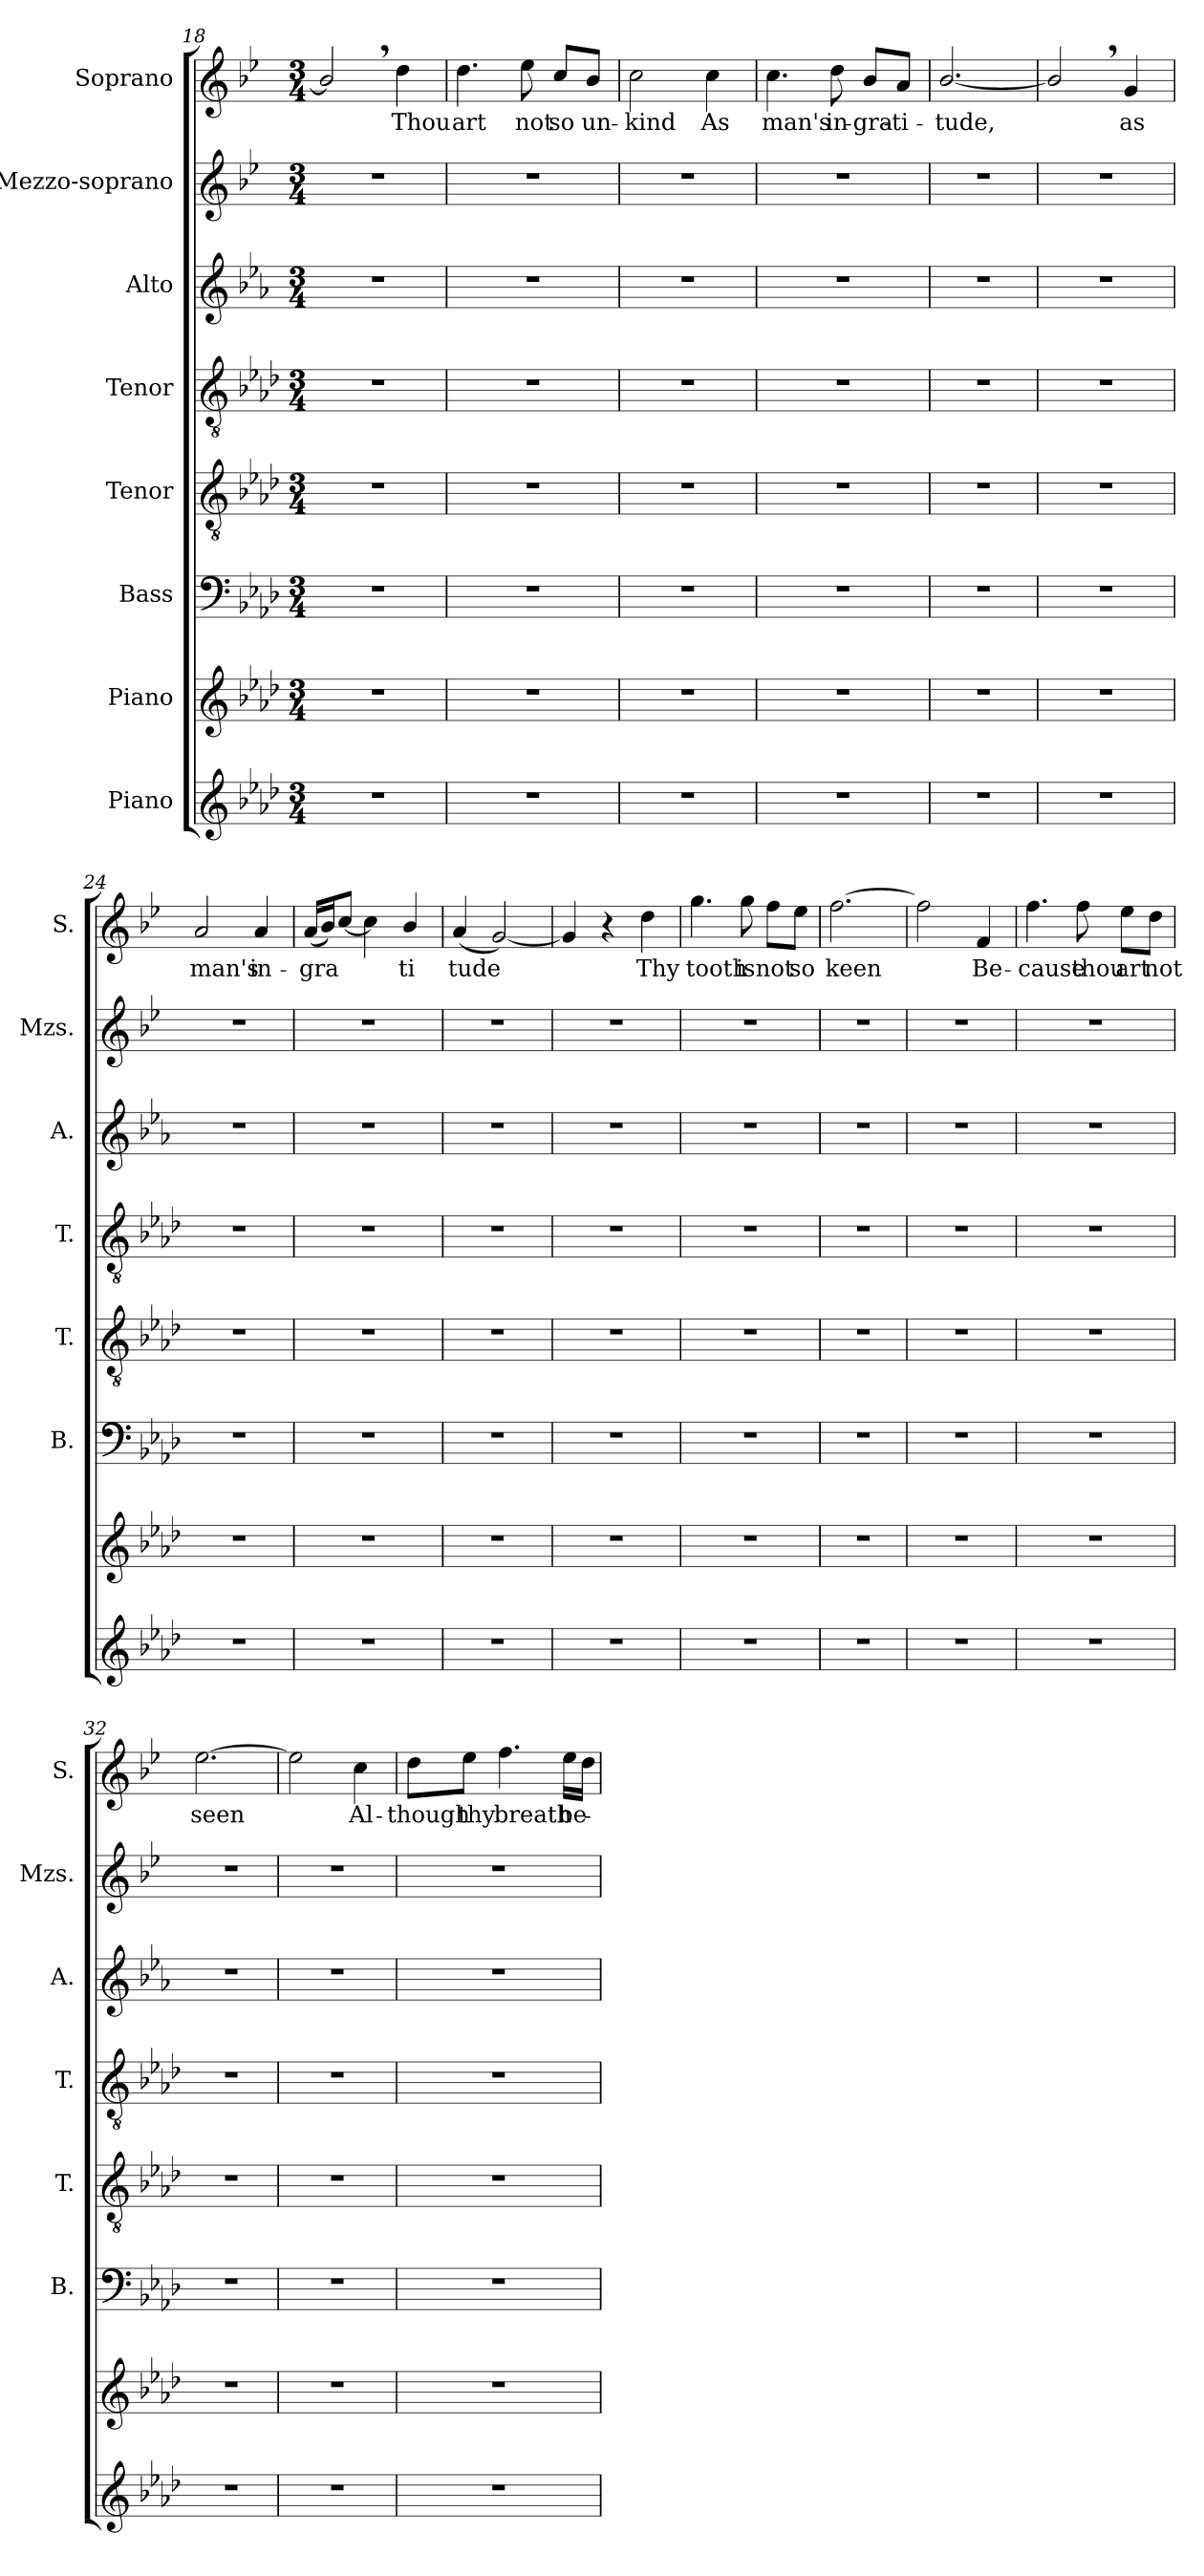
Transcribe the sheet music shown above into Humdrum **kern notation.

**kern	**kern	**kern	**kern	**kern	**kern	**kern	**kern	**text
*part8	*part7	*part6	*part5	*part4	*part3	*part2	*part1	*part1
*staff8	*staff7	*staff6	*staff5	*staff4	*staff3	*staff2	*staff1	*staff1
*I"Piano	*I"Piano	*I"Bass	*I"Tenor	*I"Tenor	*I"Alto	*I"Mezzo-soprano	*I"Soprano	*
*	*	*I'B.	*I'T.	*I'T.	*I'A.	*I'Mzs.	*I'S.	*
*clefG2	*clefG2	*clefF4	*clefGv2	*clefGv2	*clefG2	*clefG2	*clefG2	*
*	*	*	*	*ITrd8c14	*ITrd4c7	*ITrd1c2	*ITrd1c2	*
*k[b-e-a-d-]	*k[b-e-a-d-]	*k[b-e-a-d-]	*k[b-e-a-d-]	*k[b-e-a-d-]	*k[b-e-a-d-]	*k[b-e-a-d-]	*k[b-e-a-d-]	*
*M3/4	*M3/4	*M3/4	*M3/4	*M3/4	*M3/4	*M3/4	*M3/4	*
=18	=18	=18	=18	=18	=18	=18	=18	=18
2.r	2.r	2.r	2.r	2.r	2.r	2.r	2a-,/]	.
!	!	!	!	!	!	!	!	!LO:LY:b
.	.	.	.	.	.	.	4cc\	Thou
!!LO:PB:g=z
=19	=19	=19	=19	=19	=19	=19	=19	=19
!	!	!	!	!	!	!	!	!LO:LY:b
2.r	2.r	2.r	2.r	2.r	2.r	2.r	4.cc\	art
!	!	!	!	!	!	!	!	!LO:LY:b
.	.	.	.	.	.	.	8dd-\	not
!	!	!	!	!	!	!	!	!LO:LY:b
.	.	.	.	.	.	.	8b-/L	so
!	!	!	!	!	!	!	!	!LO:LY:b
.	.	.	.	.	.	.	8a-/J	un-
=20	=20	=20	=20	=20	=20	=20	=20	=20
!	!	!	!	!	!	!	!	!LO:LY:b
2.r	2.r	2.r	2.r	2.r	2.r	2.r	2b-\	-kind
!	!	!	!	!	!	!	!	!LO:LY:b
.	.	.	.	.	.	.	4b-\	As
=21	=21	=21	=21	=21	=21	=21	=21	=21
!	!	!	!	!	!	!	!	!LO:LY:b
2.r	2.r	2.r	2.r	2.r	2.r	2.r	4.b-\	man's
!	!	!	!	!	!	!	!	!LO:LY:b
.	.	.	.	.	.	.	8cc\	in-
!	!	!	!	!	!	!	!	!LO:LY:b
.	.	.	.	.	.	.	8a-/L	-gra-
!	!	!	!	!	!	!	!	!LO:LY:b
.	.	.	.	.	.	.	8g/J	-ti-
=22	=22	=22	=22	=22	=22	=22	=22	=22
!	!	!	!	!	!	!	!	!LO:LY:b
2.r	2.r	2.r	2.r	2.r	2.r	2.r	[2.a-/	-tude,
=23	=23	=23	=23	=23	=23	=23	=23	=23
2.r	2.r	2.r	2.r	2.r	2.r	2.r	2a-,/]	.
!	!	!	!	!	!	!	!	!LO:LY:b
.	.	.	.	.	.	.	4f/	as
=24	=24	=24	=24	=24	=24	=24	=24	=24
!	!	!	!	!	!	!	!	!LO:LY:b
2.r	2.r	2.r	2.r	2.r	2.r	2.r	2g/	man's
!	!	!	!	!	!	!	!	!LO:LY:b
.	.	.	.	.	.	.	4g/	in-
=25	=25	=25	=25	=25	=25	=25	=25	=25
!	!	!	!	!	!	!	!	!LO:LY:b
2.r	2.r	2.r	2.r	2.r	2.r	2.r	(16g/LL	-gra
.	.	.	.	.	.	.	16a-/J)	.
.	.	.	.	.	.	.	[8b-/J	.
.	.	.	.	.	.	.	4b-\]	.
!	!	!	!	!	!	!	!	!LO:LY:b
.	.	.	.	.	.	.	4a-/	ti
!!LO:PB:g=z
=26	=26	=26	=26	=26	=26	=26	=26	=26
!	!	!	!	!	!	!	!	!LO:LY:b
2.r	2.r	2.r	2.r	2.r	2.r	2.r	(4g/	tude
.	.	.	.	.	.	.	[2f/)	.
=27	=27	=27	=27	=27	=27	=27	=27	=27
2.r	2.r	2.r	2.r	2.r	2.r	2.r	4f/]	.
.	.	.	.	.	.	.	4r	.
!	!	!	!	!	!	!	!	!LO:LY:b
.	.	.	.	.	.	.	4cc\	Thy
=28	=28	=28	=28	=28	=28	=28	=28	=28
!	!	!	!	!	!	!	!	!LO:LY:b
2.r	2.r	2.r	2.r	2.r	2.r	2.r	4.ff\	tooth
!	!	!	!	!	!	!	!	!LO:LY:b
.	.	.	.	.	.	.	8ff\	is
!	!	!	!	!	!	!	!	!LO:LY:b
.	.	.	.	.	.	.	8ee-\L	not
!	!	!	!	!	!	!	!	!LO:LY:b
.	.	.	.	.	.	.	8dd-\J	so
=29	=29	=29	=29	=29	=29	=29	=29	=29
!	!	!	!	!	!	!	!	!LO:LY:b
2.r	2.r	2.r	2.r	2.r	2.r	2.r	[2.ee-\	keen
=30	=30	=30	=30	=30	=30	=30	=30	=30
2.r	2.r	2.r	2.r	2.r	2.r	2.r	2ee-\]	.
!	!	!	!	!	!	!	!	!LO:LY:b
.	.	.	.	.	.	.	4e-/	Be-
=31	=31	=31	=31	=31	=31	=31	=31	=31
!	!	!	!	!	!	!	!	!LO:LY:b
2.r	2.r	2.r	2.r	2.r	2.r	2.r	4.ee-\	-cause
!	!	!	!	!	!	!	!	!LO:LY:b
.	.	.	.	.	.	.	8ee-\	thou
!	!	!	!	!	!	!	!	!LO:LY:b
.	.	.	.	.	.	.	8dd-\L	art
!	!	!	!	!	!	!	!	!LO:LY:b
.	.	.	.	.	.	.	8cc\J	not
=32	=32	=32	=32	=32	=32	=32	=32	=32
!	!	!	!	!	!	!	!	!LO:LY:b
2.r	2.r	2.r	2.r	2.r	2.r	2.r	[2.dd-\	seen
=33	=33	=33	=33	=33	=33	=33	=33	=33
2.r	2.r	2.r	2.r	2.r	2.r	2.r	2dd-\]	.
!	!	!	!	!	!	!	!	!LO:LY:b
.	.	.	.	.	.	.	4b-\	Al-
!!LO:PB:g=z
=34	=34	=34	=34	=34	=34	=34	=34	=34
!	!	!	!	!	!	!	!	!LO:LY:b
2.r	2.r	2.r	2.r	2.r	2.r	2.r	8cc\L	-though
!	!	!	!	!	!	!	!	!LO:LY:b
.	.	.	.	.	.	.	8dd-\J	thy
!	!	!	!	!	!	!	!	!LO:LY:b
.	.	.	.	.	.	.	4.ee-\	breath
!	!	!	!	!	!	!	!	!LO:LY:b
.	.	.	.	.	.	.	16dd-\LL	be-
.	.	.	.	.	.	.	16cc\JJ	.
=	=	=	=	=	=	=	=	=
*-	*-	*-	*-	*-	*-	*-	*-	*-
